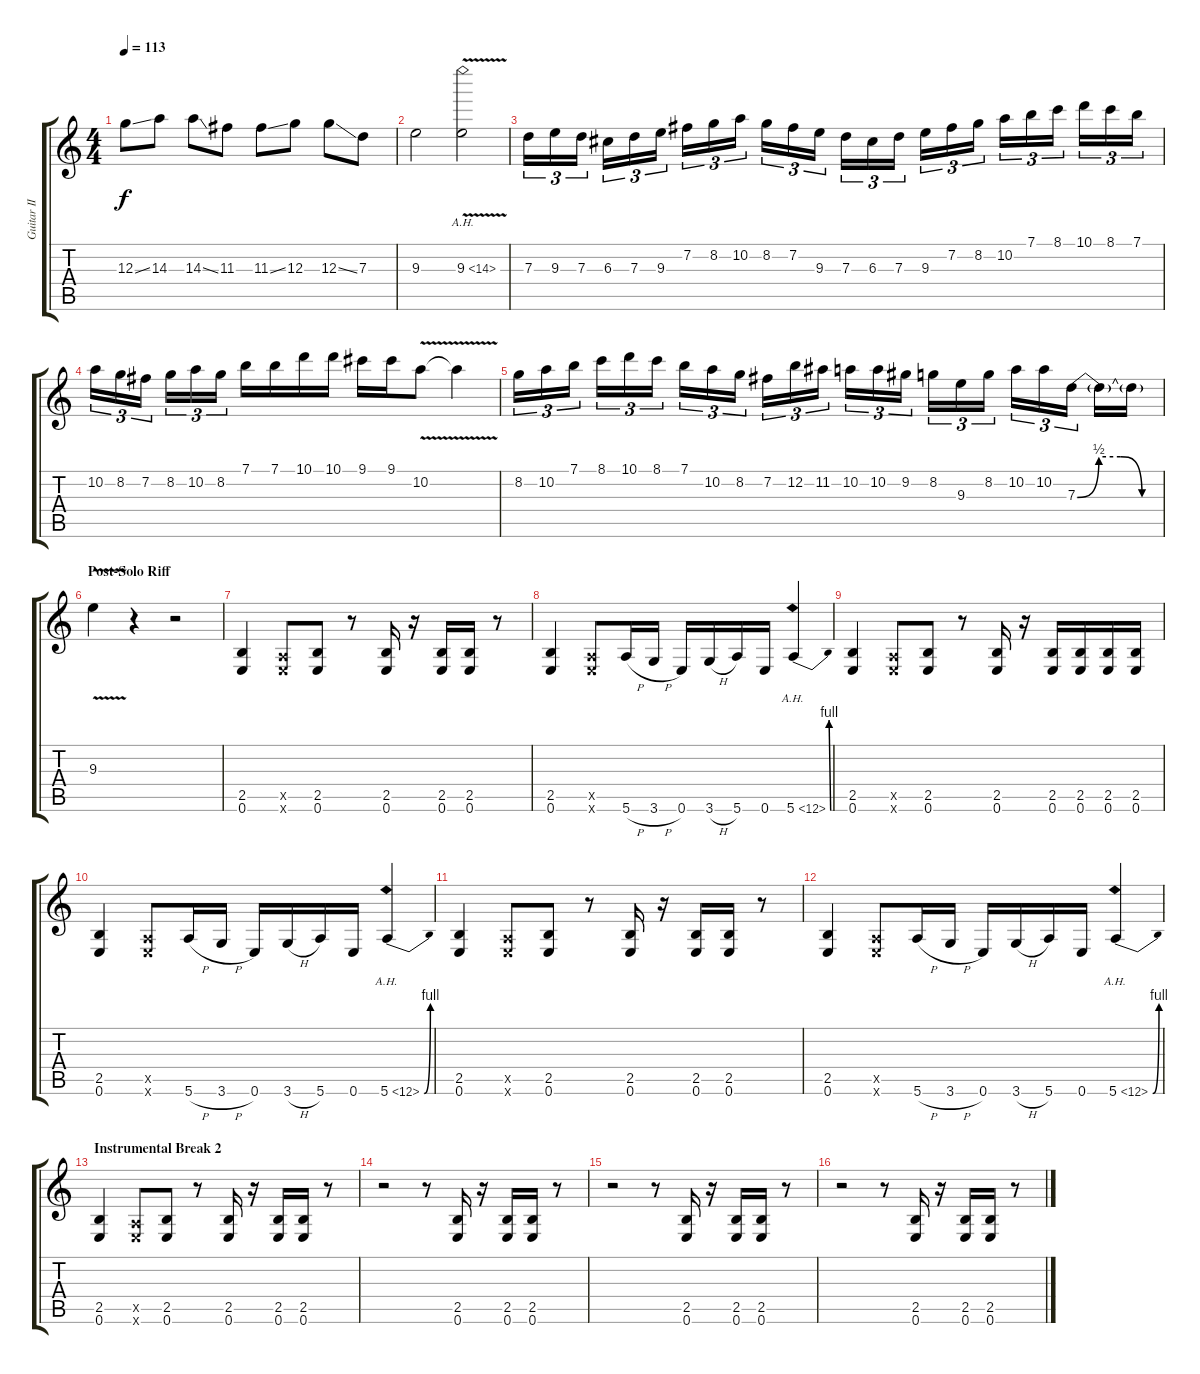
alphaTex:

\track ("Guitar II" "Guitar II") {instrument distortionguitar}
\staff {score tabs}
\tuning (E4 B3 G3 D3 A2 E2) {hide}
\ts (4 4)
\tempo 113
\clef g2
\ks c
12.3{ss}.8{dy f} 14.3.8 14.3{ss}.8 11.3.8 11.3{ss}.8 12.3.8 12.3{ss}.8 7.3.8 |
9.3.2 9.3{ah 5 v}.2 |
7.3.16{tu (3 2)} 9.3.16{tu (3 2)} 7.3.16{tu (3 2)} 6.3.16{tu (3 2)} 7.3.16{tu (3 2)} 9.3.16{tu (3 2)} 7.2.16{tu (3 2)} 8.2.16{tu (3 2)} 10.2.16{tu (3 2)} 8.2.16{tu (3 2)} 7.2.16{tu (3 2)} 9.3.16{tu (3 2)} 7.3.16{tu (3 2)} 6.3.16{tu (3 2)} 7.3.16{tu (3 2)} 9.3.16{tu (3 2)} 7.2.16{tu (3 2)} 8.2.16{tu (3 2)} 10.2.16{tu (3 2)} 7.1.16{tu (3 2)} 8.1.16{tu (3 2)} 10.1.16{tu (3 2)} 8.1.16{tu (3 2)} 7.1.16{tu (3 2)} |
10.2.16{tu (3 2)} 8.2.16{tu (3 2)} 7.2.16{tu (3 2)} 8.2.16{tu (3 2)} 10.2.16{tu (3 2)} 8.2.16{tu (3 2)} 7.1.16 7.1.16 10.1.16 10.1.16 9.1.16 9.1.16 10.2{v}.8 10.2{t}.4 |
8.2.16{tu (3 2)} 10.2.16{tu (3 2)} 7.1.16{tu (3 2)} 8.1.16{tu (3 2)} 10.1.16{tu (3 2)} 8.1.16{tu (3 2)} 7.1.16{tu (3 2)} 10.2.16{tu (3 2)} 8.2.16{tu (3 2)} 7.2.16{tu (3 2)} 12.2.16{tu (3 2)} 11.2.16{tu (3 2)} 10.2.16{tu (3 2)} 10.2.16{tu (3 2)} 9.2.16{tu (3 2)} 8.2.16{tu (3 2)} 9.3.16{tu (3 2)} 8.2.16{tu (3 2)} 10.2.16{tu (3 2)} 10.2.16{tu (3 2)} 7.3{be (custom 0 0 15 2 30 2 45 0 60 0)}.16{tu (3 2)} 7.3{t}.16 7.3{t}.16 |
\section ("" "Post-Solo Riff")
9.3{v}.4 r.4 r.2 |
(2.5 0.6).4 (0.5{x} 0.6{x}).8 (2.5 0.6).8 r.8 (2.5 0.6).16 r.16 (2.5 0.6).16 (2.5 0.6).16 r.8 |
(2.5 0.6).4 (0.5{x} 0.6{x}).8 5.6{h}.16 3.6{h}.16 0.6.16 3.6{h}.16 5.6.16 0.6.16 5.6{be (bend 0 0 60 4) ah 7}.4 |
(2.5 0.6).4 (0.5{x} 0.6{x}).8 (2.5 0.6).8 r.8 (2.5 0.6).16 r.16 (2.5 0.6).16 (2.5 0.6).16 (2.5 0.6).16 (2.5 0.6).16 |
(2.5 0.6).4 (0.5{x} 0.6{x}).8 5.6{h}.16 3.6{h}.16 0.6.16 3.6{h}.16 5.6.16 0.6.16 5.6{be (bend 0 0 60 4) ah 7}.4 |
(2.5 0.6).4 (0.5{x} 0.6{x}).8 (2.5 0.6).8 r.8 (2.5 0.6).16 r.16 (2.5 0.6).16 (2.5 0.6).16 r.8 |
(2.5 0.6).4 (0.5{x} 0.6{x}).8 5.6{h}.16 3.6{h}.16 0.6.16 3.6{h}.16 5.6.16 0.6.16 5.6{be (bend 0 0 60 4) ah 7}.4 |
\section ("" "Instrumental Break 2")
(2.5 0.6).4 (0.5{x} 0.6{x}).8 (2.5 0.6).8 r.8 (2.5 0.6).16 r.16 (2.5 0.6).16 (2.5 0.6).16 r.8 |
r.2 r.8 (2.5 0.6).16 r.16 (2.5 0.6).16 (2.5 0.6).16 r.8 |
r.2 r.8 (2.5 0.6).16 r.16 (2.5 0.6).16 (2.5 0.6).16 r.8 |
r.2 r.8 (2.5 0.6).16 r.16 (2.5 0.6).16 (2.5 0.6).16 r.8
